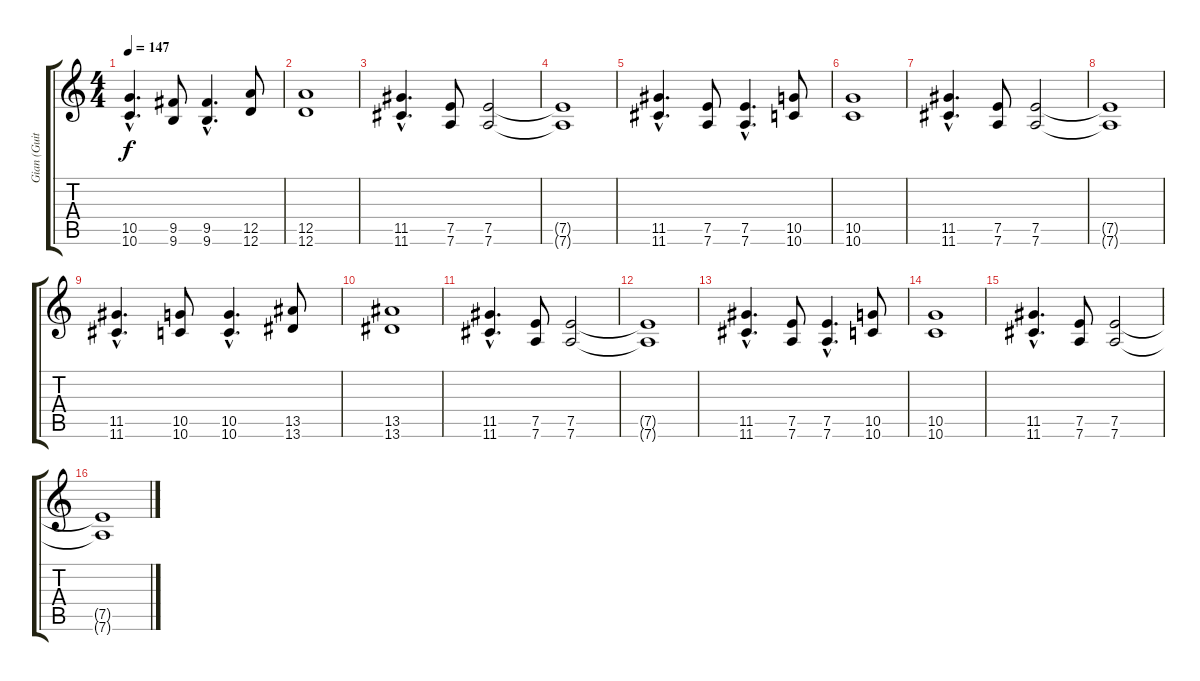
\track ("Gian (Guitar)" "Gian (Guit") {instrument overdrivenguitar}
\staff {score tabs}
\tuning (E4 B3 G3 D3 A2 D2) {hide}
\ts (4 4)
\tempo 147
\clef g2
\ks c
(10.5{hac} 10.6{hac}).4{d dy f} (9.5 9.6).8 (9.5{hac} 9.6{hac}).4{d} (12.5 12.6).8 |
(12.5 12.6).1 |
(11.5{hac} 11.6{hac}).4{d} (7.5 7.6).8 (7.5 7.6).2 |
(7.5{t} 7.6{t}).1 |
(11.5{hac} 11.6{hac}).4{d} (7.5 7.6).8 (7.5{hac} 7.6{hac}).4{d} (10.5 10.6).8 |
(10.5 10.6).1 |
(11.5{hac} 11.6{hac}).4{d} (7.5 7.6).8 (7.5 7.6).2 |
(7.5{t} 7.6{t}).1 |
(11.5{hac} 11.6{hac}).4{d} (10.5 10.6).8 (10.5{hac} 10.6{hac}).4{d} (13.5 13.6).8 |
(13.5 13.6).1 |
(11.5{hac} 11.6{hac}).4{d} (7.5 7.6).8 (7.5 7.6).2 |
(7.5{t} 7.6{t}).1 |
(11.5{hac} 11.6{hac}).4{d} (7.5 7.6).8 (7.5{hac} 7.6{hac}).4{d} (10.5 10.6).8 |
(10.5 10.6).1 |
(11.5{hac} 11.6{hac}).4{d} (7.5 7.6).8 (7.5 7.6).2 |
(7.5{t} 7.6{t}).1
